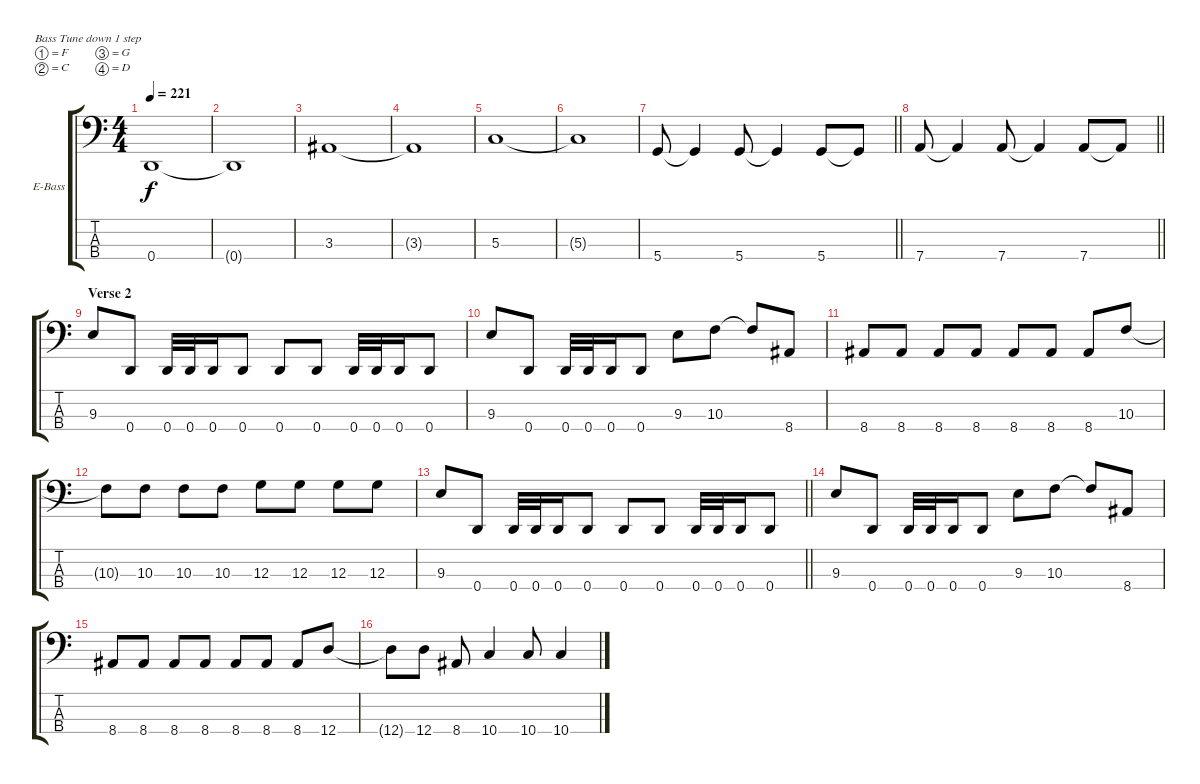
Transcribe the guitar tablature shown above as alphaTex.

\bracketExtendMode groupsimilarinstruments
\firstSystemTrackNameOrientation horizontal
\otherSystemsTrackNameOrientation horizontal
\track ("Paolo Gregoletto" "E-Bass") {instrument electricbassfinger}
\staff {score tabs}
\tuning (F2 C2 G1 D1)
\ts (4 4)
\tempo 221
\clef f4
\ks c
0.4.1{dy f} |
0.4{t}.1 |
3.3.1 |
3.3{t}.1 |
5.3.1 |
5.3{t}.1 |
\barLineRight lightlight
5.4.8 5.4{t}.4 5.4.8 5.4{t}.4 5.4.8 5.4{t}.8 |
\barLineRight lightlight
7.4.8 7.4{t}.4 7.4.8 7.4{t}.4 7.4.8 7.4{t}.8 |
\section ("" "Verse 2")
9.3.8 0.4.8 0.4.32 0.4.32 0.4.16 0.4.8 0.4.8 0.4.8 0.4.32 0.4.32 0.4.16 0.4.8 |
9.3.8 0.4.8 0.4.32 0.4.32 0.4.16 0.4.8 9.3.8 10.3.8 10.3{t}.8 8.4.8 |
8.4.8 8.4.8 8.4.8 8.4.8 8.4.8 8.4.8 8.4.8 10.3.8 |
10.3{t}.8 10.3.8 10.3.8 10.3.8 12.3.8 12.3.8 12.3.8 12.3.8 |
\barLineRight lightlight
9.3.8 0.4.8 0.4.32 0.4.32 0.4.16 0.4.8 0.4.8 0.4.8 0.4.32 0.4.32 0.4.16 0.4.8 |
9.3.8 0.4.8 0.4.32 0.4.32 0.4.16 0.4.8 9.3.8 10.3.8 10.3{t}.8 8.4.8 |
8.4.8 8.4.8 8.4.8 8.4.8 8.4.8 8.4.8 8.4.8 12.4.8 |
12.4{t}.8 12.4.8 8.4.8 10.4.4 10.4.8 10.4.4
